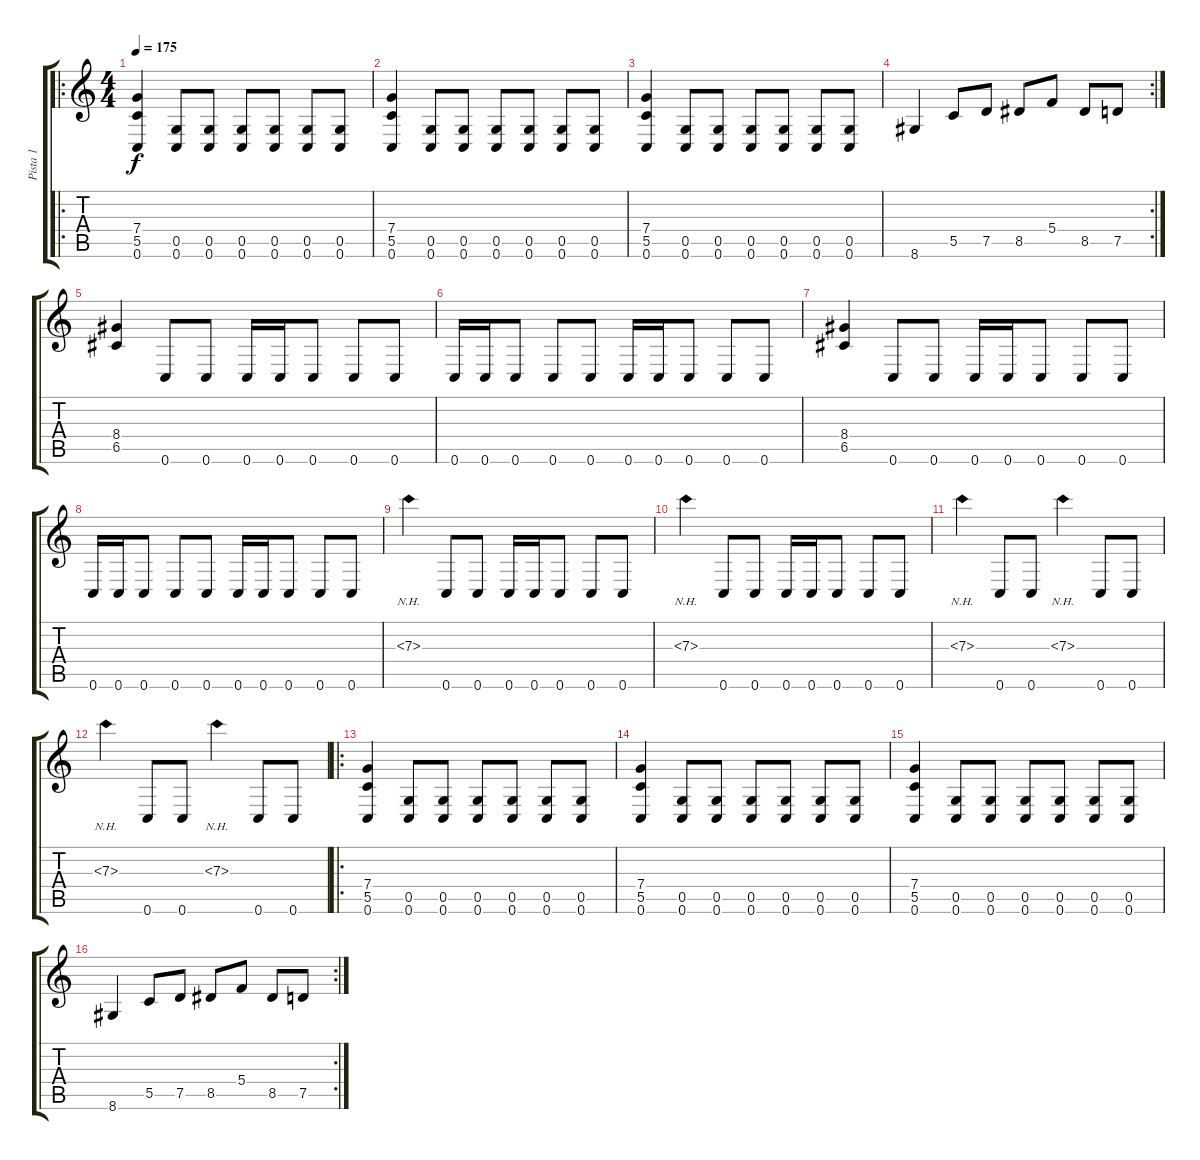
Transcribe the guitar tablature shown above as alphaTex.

\track ("Pista 1" "Pista 1") {instrument distortionguitar}
\staff {score tabs}
\tuning (D4 A3 F3 C3 G2 C2) {hide}
\ro
\ts (4 4)
\tempo 175
\clef g2
\ks c
(7.4 5.5 0.6).4{dy f} (0.5 0.6).8 (0.5 0.6).8 (0.5 0.6).8 (0.5 0.6).8 (0.5 0.6).8 (0.5 0.6).8 |
(7.4 5.5 0.6).4 (0.5 0.6).8 (0.5 0.6).8 (0.5 0.6).8 (0.5 0.6).8 (0.5 0.6).8 (0.5 0.6).8 |
(7.4 5.5 0.6).4 (0.5 0.6).8 (0.5 0.6).8 (0.5 0.6).8 (0.5 0.6).8 (0.5 0.6).8 (0.5 0.6).8 |
\rc 2
8.6.4 5.5.8 7.5.8 8.5.8 5.4.8 8.5.8 7.5.8 |
(8.4 6.5).4 0.6.8 0.6.8 0.6.16 0.6.16 0.6.8 0.6.8 0.6.8 |
0.6.16 0.6.16 0.6.8 0.6.8 0.6.8 0.6.16 0.6.16 0.6.8 0.6.8 0.6.8 |
(8.4 6.5).4 0.6.8 0.6.8 0.6.16 0.6.16 0.6.8 0.6.8 0.6.8 |
0.6.16 0.6.16 0.6.8 0.6.8 0.6.8 0.6.16 0.6.16 0.6.8 0.6.8 0.6.8 |
7.3{nh}.4 0.6.8 0.6.8 0.6.16 0.6.16 0.6.8 0.6.8 0.6.8 |
7.3{nh}.4 0.6.8 0.6.8 0.6.16 0.6.16 0.6.8 0.6.8 0.6.8 |
7.3{nh}.4 0.6.8 0.6.8 7.3{nh}.4 0.6.8 0.6.8 |
7.3{nh}.4 0.6.8 0.6.8 7.3{nh}.4 0.6.8 0.6.8 |
\ro
(7.4 5.5 0.6).4 (0.5 0.6).8 (0.5 0.6).8 (0.5 0.6).8 (0.5 0.6).8 (0.5 0.6).8 (0.5 0.6).8 |
(7.4 5.5 0.6).4 (0.5 0.6).8 (0.5 0.6).8 (0.5 0.6).8 (0.5 0.6).8 (0.5 0.6).8 (0.5 0.6).8 |
(7.4 5.5 0.6).4 (0.5 0.6).8 (0.5 0.6).8 (0.5 0.6).8 (0.5 0.6).8 (0.5 0.6).8 (0.5 0.6).8 |
\rc 2
8.6.4 5.5.8 7.5.8 8.5.8 5.4.8 8.5.8 7.5.8
